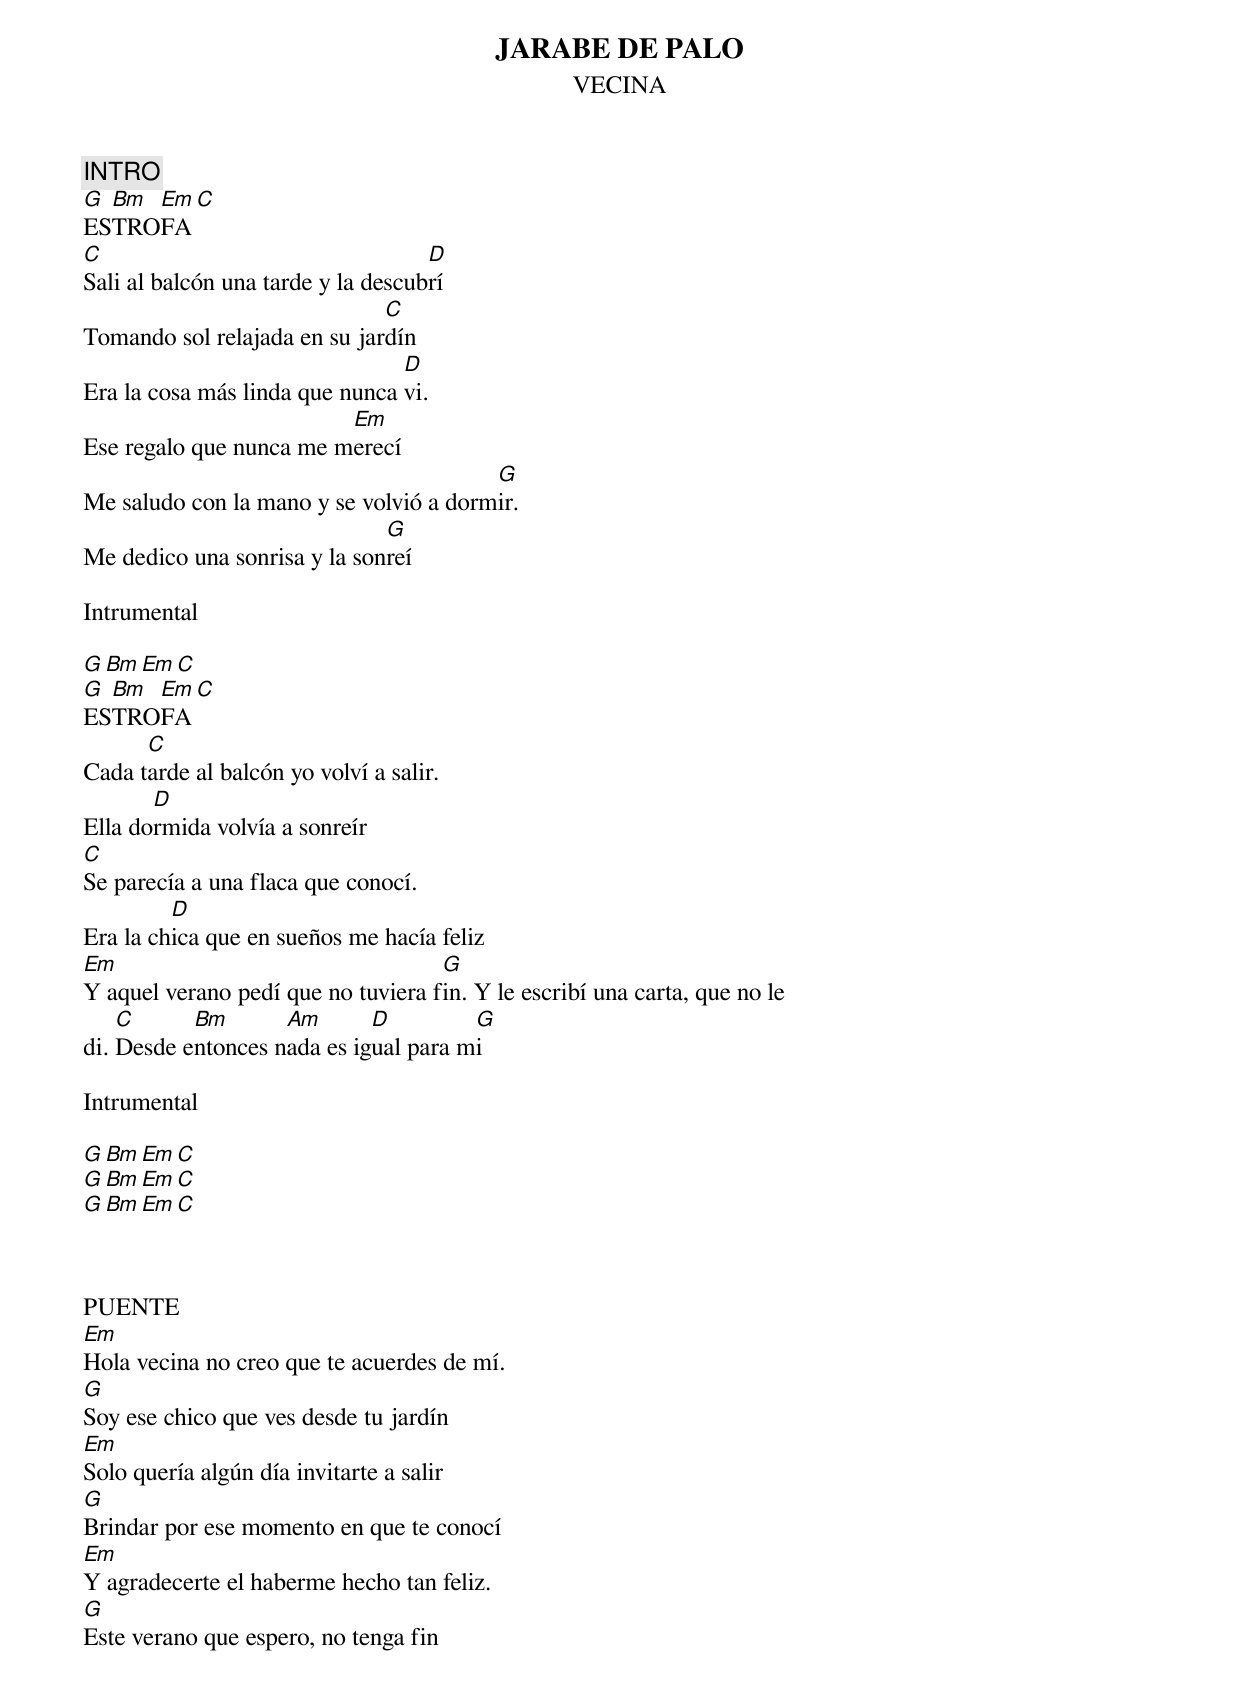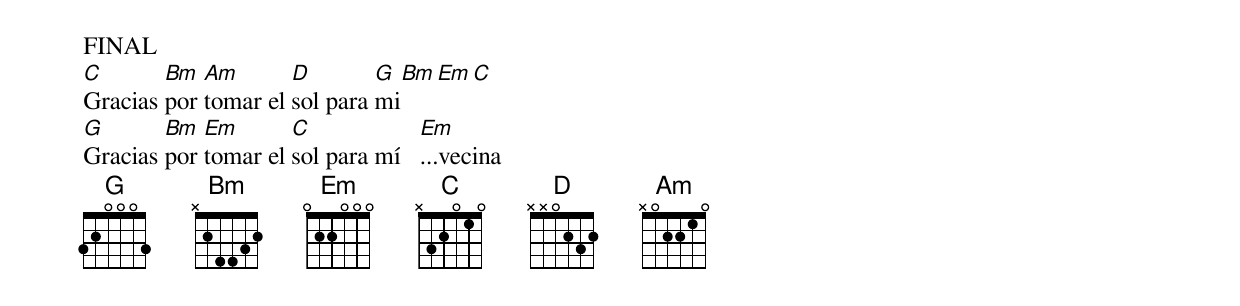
JARABE DE PALO
VECINA
INTRO
G Bm Em C
ESTROFA
C                                   D
Sali al balcón una tarde y la descubrí
                              C
Tomando sol relajada en su jardín
                                D
Era la cosa más linda que nunca vi.
                         Em
Ese regalo que nunca me merecí
                       			G
Me saludo con la mano y se volvió a dormir.
                              G
Me dedico una sonrisa y la sonreí

Intrumental

G Bm Em C
G Bm Em C
ESTROFA
      C
Cada tarde al balcón yo volví a salir.
       D
Ella dormida volvía a sonreír
C
Se parecía a una flaca que conocí.
         D
Era la chica que en sueños me hacía feliz
Em                                  G
Y aquel verano pedí que no tuviera fin. Y le escribí una carta, que no le
    C      Bm       Am       D         G
di. Desde entonces nada es igual para mi

Intrumental

G Bm Em C
G Bm Em C
G Bm Em C



PUENTE
Em
Hola vecina no creo que te acuerdes de mí.
G
Soy ese chico que ves desde tu jardín
Em
Solo quería algún día invitarte a salir
G
Brindar por ese momento en que te conocí
Em
Y agradecerte el haberme hecho tan feliz.
G
Este verano que espero, no tenga fin
FINAL
C       Bm  Am       D        G Bm Em C
Gracias por tomar el sol para mi
G       Bm  Em       C             Em
Gracias por tomar el sol para mí   ...vecina
